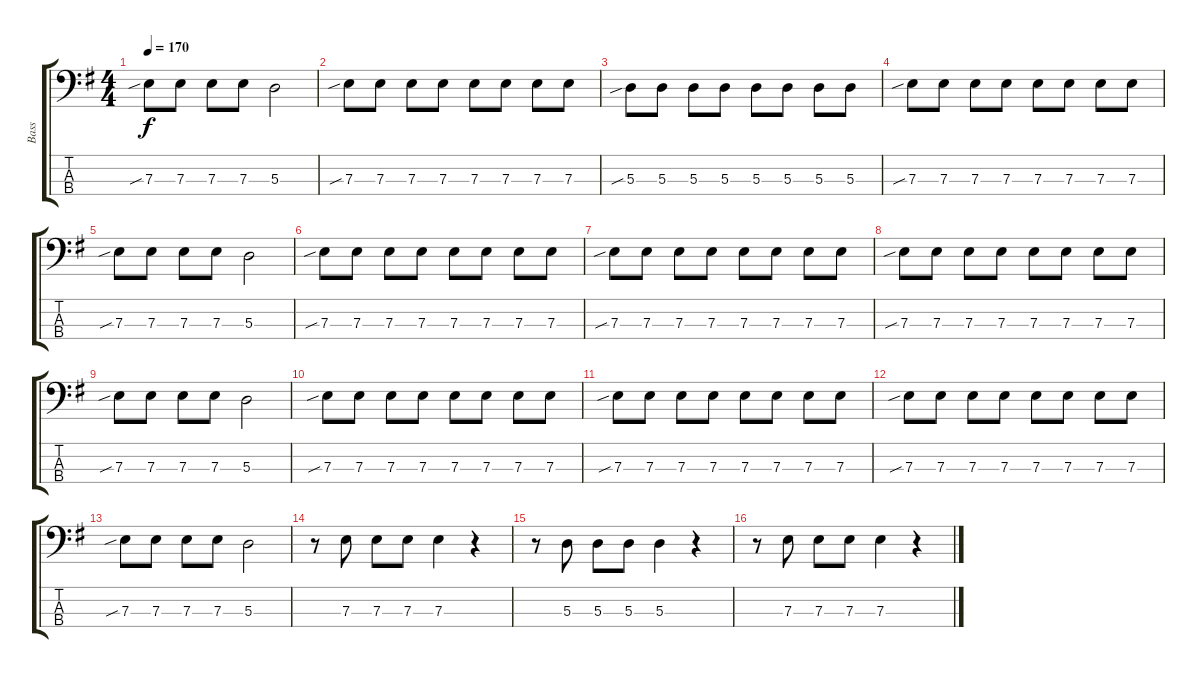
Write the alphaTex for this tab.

\track ("Bass" "Bass") {instrument electricbasspick}
\staff {score tabs}
\tuning (G2 D2 A1 E1) {hide}
\ts (4 4)
\tempo 170
\clef f4
\ks g
7.3{sib}.8{dy f} 7.3.8 7.3.8 7.3.8 5.3.2 |
7.3{sib}.8 7.3.8 7.3.8 7.3.8 7.3.8 7.3.8 7.3.8 7.3.8 |
5.3{sib}.8 5.3.8 5.3.8 5.3.8 5.3.8 5.3.8 5.3.8 5.3.8 |
7.3{sib}.8 7.3.8 7.3.8 7.3.8 7.3.8 7.3.8 7.3.8 7.3.8 |
7.3{sib}.8 7.3.8 7.3.8 7.3.8 5.3.2 |
7.3{sib}.8 7.3.8 7.3.8 7.3.8 7.3.8 7.3.8 7.3.8 7.3.8 |
7.3{sib}.8 7.3.8 7.3.8 7.3.8 7.3.8 7.3.8 7.3.8 7.3.8 |
7.3{sib}.8 7.3.8 7.3.8 7.3.8 7.3.8 7.3.8 7.3.8 7.3.8 |
7.3{sib}.8 7.3.8 7.3.8 7.3.8 5.3.2 |
7.3{sib}.8 7.3.8 7.3.8 7.3.8 7.3.8 7.3.8 7.3.8 7.3.8 |
7.3{sib}.8 7.3.8 7.3.8 7.3.8 7.3.8 7.3.8 7.3.8 7.3.8 |
7.3{sib}.8 7.3.8 7.3.8 7.3.8 7.3.8 7.3.8 7.3.8 7.3.8 |
7.3{sib}.8 7.3.8 7.3.8 7.3.8 5.3.2 |
r.8 7.3.8 7.3.8 7.3.8 7.3.4 r.4 |
r.8 5.3.8 5.3.8 5.3.8 5.3.4 r.4 |
r.8 7.3.8 7.3.8 7.3.8 7.3.4 r.4
